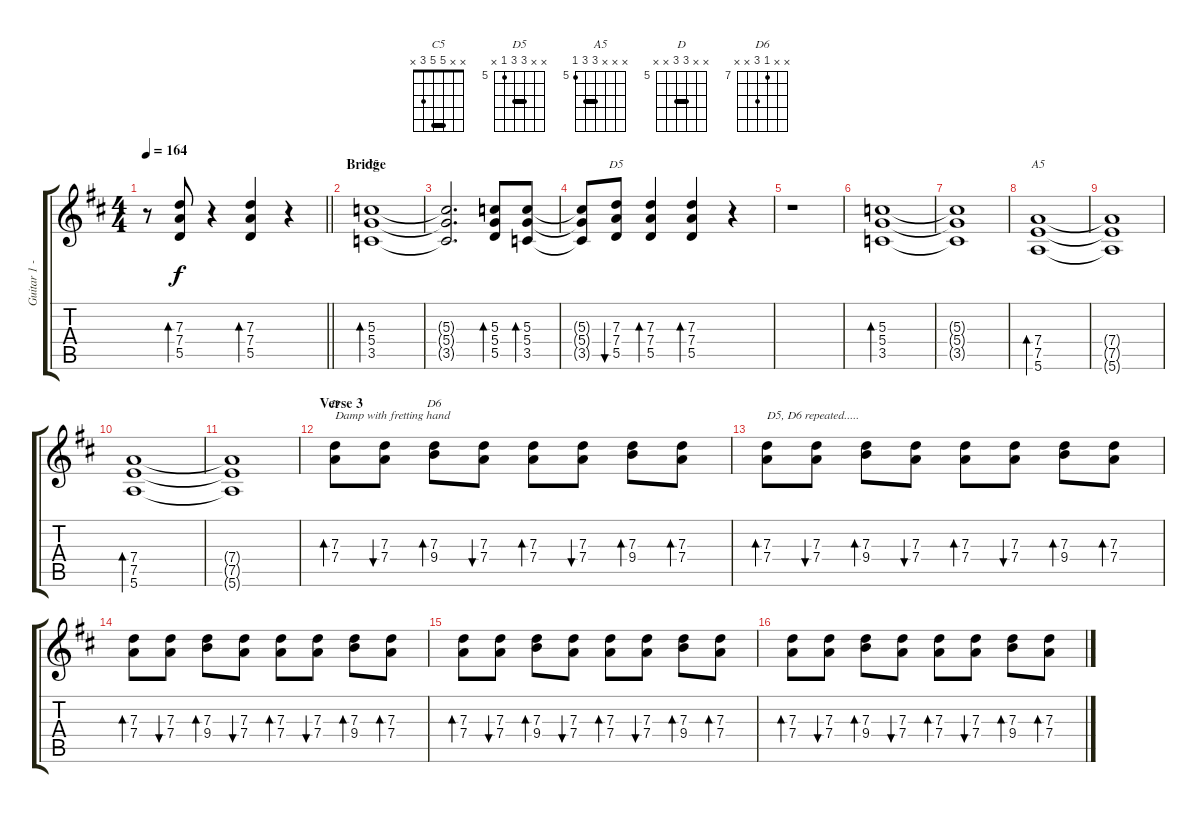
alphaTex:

\track ("Guitar 1 - Frey" "Guitar 1 -") {instrument distortionguitar}
\staff {score tabs}
\tuning (E4 B3 G3 D3 A2 E2) {hide}
\chord ("C5" x x 5 5 3 x) {barre 5}
\chord ("D5" x x 7 7 5 x) {firstfret 5 barre 7}
\chord ("A5" x x x 7 7 5) {firstfret 5 barre 7}
\chord ("D" x x 7 7 x x) {firstfret 5 barre 7}
\chord ("D6" x x 7 9 x x) {firstfret 7}
\ts (4 4)
\tempo 164
\clef g2
\barLineRight lightlight
\ks d
r.8{dy f} (7.3 7.4 5.5).8{bd 60} r.4 (7.3 7.4 5.5).4{bd 60} r.4 |
\section ("" "Bridge")
(5.3 5.4 3.5).1{bd 60 ch "C5" volume 8} |
(5.3{t} 5.4{t} 3.5{t}).2{d} (5.3 5.4 5.5).8{bd 60} (5.3 5.4 3.5).8{bd 60} |
(5.3{t} 5.4{t} 3.5{t}).8 (7.3 7.4 5.5).8{bu 60 ch "D5"} (7.3 7.4 5.5).4{bd 60} (7.3 7.4 5.5).4{bd 60} r.4 |
r.1 |
(5.3 5.4 3.5).1{bd 60} |
(5.3{t} 5.4{t} 3.5{t}).1 |
(7.4 7.5 5.6).1{bd 60 ch "A5"} |
(7.4{t} 7.5{t} 5.6{t}).1 |
(7.4 7.5 5.6).1{bd 60} |
(7.4{t} 7.5{t} 5.6{t}).1 |
\section ("" "Verse 3")
(7.3 7.4).8{bd 30 ch "D" txt "Damp with fretting hand" volume 7} (7.3 7.4).8{bu 30} (7.3 9.4).8{bd 30 ch "D6"} (7.3 7.4).8{bu 30} (7.3 7.4).8{bd 30} (7.3 7.4).8{bu 30} (7.3 9.4).8{bd 30} (7.3 7.4).8{bd 30} |
(7.3 7.4).8{bd 30 txt "D5, D6 repeated....."} (7.3 7.4).8{bu 30} (7.3 9.4).8{bd 30} (7.3 7.4).8{bu 30} (7.3 7.4).8{bd 30} (7.3 7.4).8{bu 30} (7.3 9.4).8{bd 30} (7.3 7.4).8{bd 30} |
(7.3 7.4).8{bd 30} (7.3 7.4).8{bu 30} (7.3 9.4).8{bd 30} (7.3 7.4).8{bu 30} (7.3 7.4).8{bd 30} (7.3 7.4).8{bu 30} (7.3 9.4).8{bd 30} (7.3 7.4).8{bd 30} |
(7.3 7.4).8{bd 30} (7.3 7.4).8{bu 30} (7.3 9.4).8{bd 30} (7.3 7.4).8{bu 30} (7.3 7.4).8{bd 30} (7.3 7.4).8{bu 30} (7.3 9.4).8{bd 30} (7.3 7.4).8{bd 30} |
(7.3 7.4).8{bd 30} (7.3 7.4).8{bu 30} (7.3 9.4).8{bd 30} (7.3 7.4).8{bu 30} (7.3 7.4).8{bd 30} (7.3 7.4).8{bu 30} (7.3 9.4).8{bd 30} (7.3 7.4).8{bd 30}
